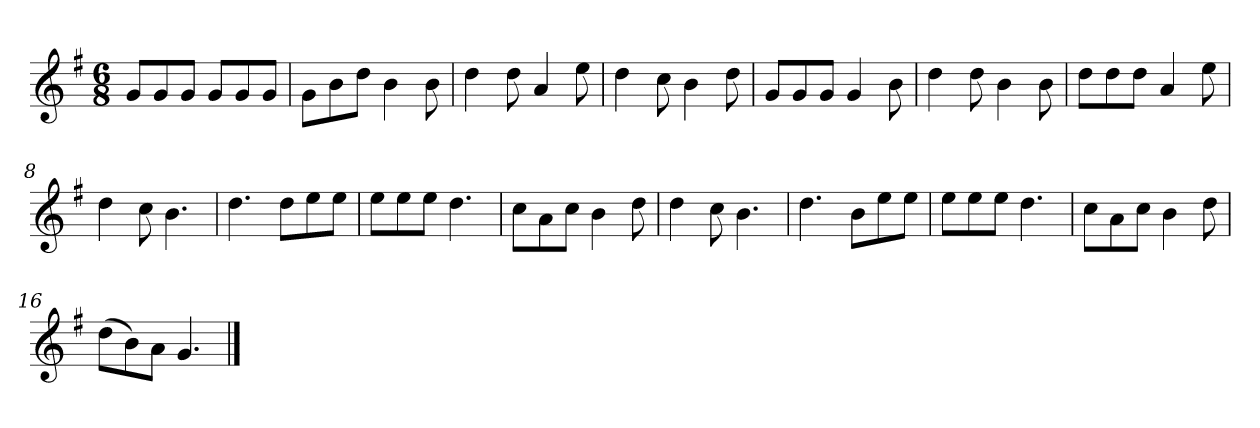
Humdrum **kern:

**kern
*part1
*staff1
*k[f#]
*M6/8
*MM120
=1
8gL
8g
8gJ
8gL
8g
8gJ
=2
8gL
8b
8ddJ
4b
8b
=3
4dd
8dd
4a
8ee
=4
4dd
8cc
4b
8dd
=5
8gL
8g
8gJ
4g
8b
=6
4dd
8dd
4b
8b
=7
8ddL
8dd
8ddJ
4a
8ee
=8
4dd
8cc
4.b
=9
4.dd
8ddL
8ee
8eeJ
=10
8eeL
8ee
8eeJ
4.dd
=11
8ccL
8a
8ccJ
4b
8dd
=12
4dd
8cc
4.b
=13
4.dd
8bL
8ee
8eeJ
=14
8eeL
8ee
8eeJ
4.dd
=15
8ccL
8a
8ccJ
4b
8dd
=16
(8ddL
8b)
8aJ
4.g
==
*-
